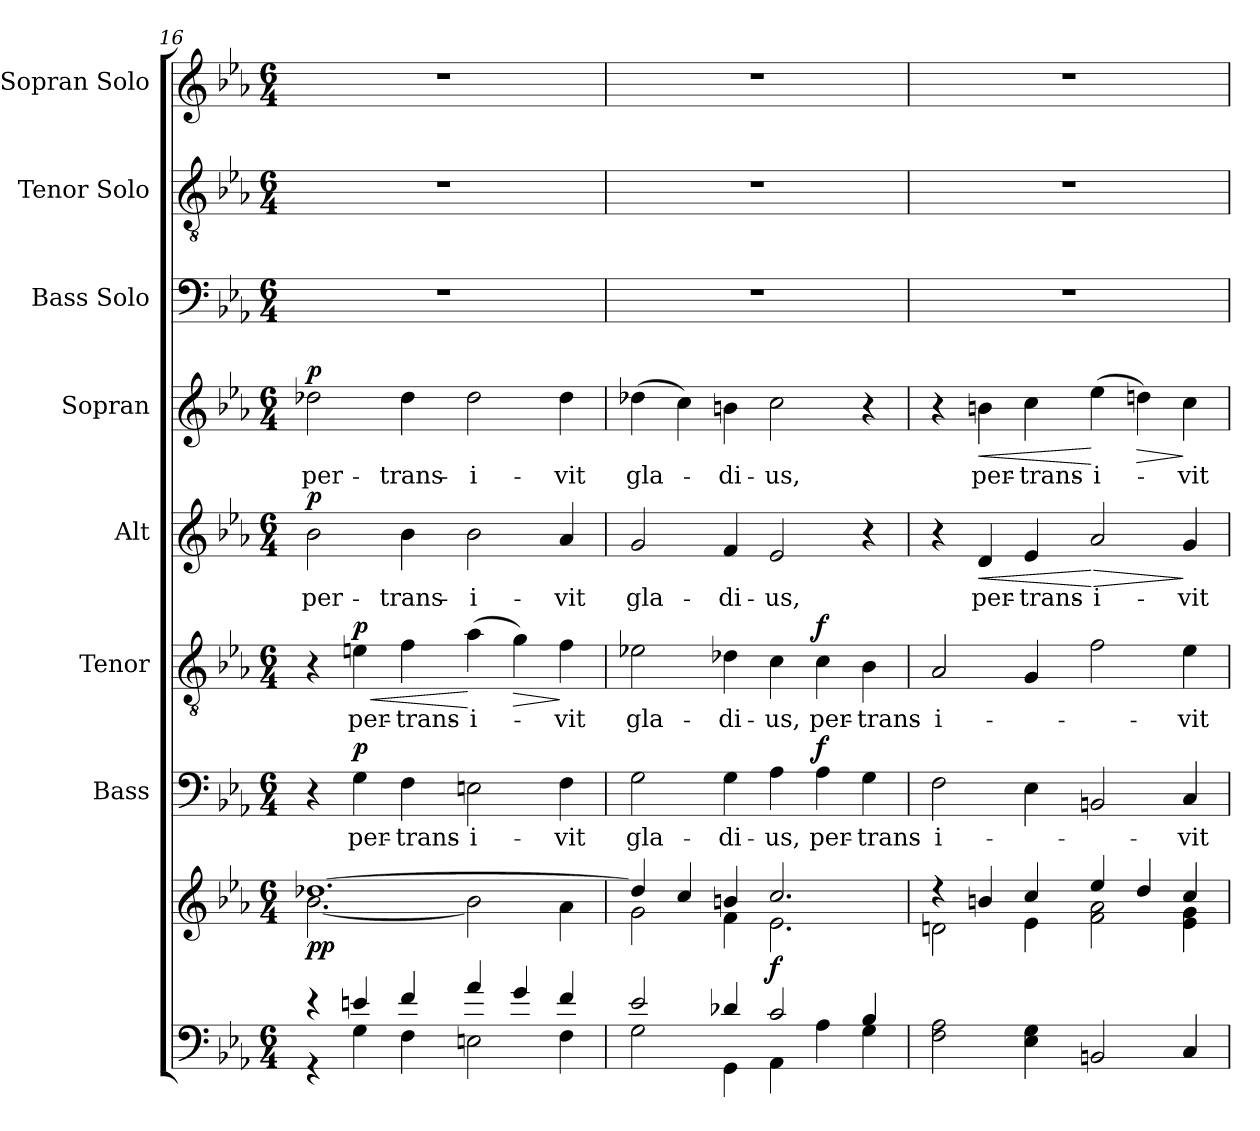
**kern	**kern	**dynam	**kern	**text	**dynam	**kern	**text	**dynam	**kern	**text	**dynam	**kern	**text	**dynam	**kern	**kern	**kern
*part8	*part8	*part8	*part7	*part7	*part7	*part6	*part6	*part6	*part5	*part5	*part5	*part4	*part4	*part4	*part3	*part2	*part1
*staff9	*staff8	*staff8/9	*staff7	*staff7	*staff7	*staff6	*staff6	*staff6	*staff5	*staff5	*staff5	*staff4	*staff4	*staff4	*staff3	*staff2	*staff1
*	*	*	*I"Bass	*	*	*I"Tenor	*	*	*I"Alt	*	*	*I"Sopran	*	*	*I"Bass Solo	*I"Tenor Solo	*I"Sopran Solo
*	*	*	*I'B.	*	*	*I'T.	*	*	*I'A.	*	*	*I'S.	*	*	*I'B. Solo	*I'T. Solo	*I'S. Solo
*clefF4	*clefG2	*	*clefF4	*	*	*clefGv2	*	*	*clefG2	*	*	*clefG2	*	*	*clefF4	*clefGv2	*clefG2
*k[b-e-a-]	*k[b-e-a-]	*	*k[b-e-a-]	*	*	*k[b-e-a-]	*	*	*k[b-e-a-]	*	*	*k[b-e-a-]	*	*	*k[b-e-a-]	*k[b-e-a-]	*k[b-e-a-]
*E-:	*E-:	*	*E-:	*	*	*E-:	*	*	*E-:	*	*	*E-:	*	*	*E-:	*E-:	*E-:
*M6/4	*M6/4	*	*M6/4	*	*	*M6/4	*	*	*M6/4	*	*	*M6/4	*	*	*M6/4	*M6/4	*M6/4
=16	=16	=16	=16	=16	=16	=16	=16	=16	=16	=16	=16	=16	=16	=16	=16	=16	=16
*^	*^	*	*	*	*	*	*	*	*	*	*	*	*	*	*	*	*
!	!	!	!	!LO:DY:b	!	!	!	!	!	!	!	!LO:LY:b	!LO:DY:a	!	!LO:LY:b	!LO:DY:a	!	!	!
4r	4r	[>1.dd-X	[<2.b-\	pp	4r	.	.	4r	.	.	2b-\	per-	p	2dd-X\	per-	p	1.r	1.r	1.r
!	!	!	!	!	!	!LO:LY:b	!LO:DY:a	!	!LO:LY:b	!LO:HP:b	!	!	!	!	!	!	!	!	!
!	!	!	!	!	!	!	!	!	!	!LO:DY:n=1:a	!	!	!	!	!	!	!	!	!
4en/	4G\	.	.	.	4G\	per-	p	4en\	per-	< p	.	.	.	.	.	.	.	.	.
!	!	!	!	!	!	!LO:LY:b	!	!	!LO:LY:b	!	!	!LO:LY:b	!	!	!LO:LY:b	!	!	!	!
4f/	4F\	.	.	.	4F\	-trans-	.	4f\	-trans-	.	4b-\	-trans-	.	4dd-\	-trans-	.	.	.	.
!	!	!	!	!	!	!LO:LY:b	!	!	!LO:LY:b	!	!	!LO:LY:b	!	!	!LO:LY:b	!	!	!	!
4a-/	2En\	.	2b-\]	.	2En\	-i-	.	(>4a-\	-i-	[	2b-\	-i-	.	2dd-\	-i-	.	.	.	.
!	!	!	!	!	!	!	!	!	!	!LO:HP:b	!	!	!	!	!	!	!	!	!
4g/	.	.	.	.	.	.	.	4g\)	.	>	.	.	.	.	.	.	.	.	.
!	!	!	!	!	!	!LO:LY:b	!	!	!LO:LY:b	!	!	!LO:LY:b	!	!	!LO:LY:b	!	!	!	!
4f/	4F\	.	4a-\	.	4F\	-vit	.	4f\	-vit	]	4a-/	-vit	.	4dd-\	-vit	.	.	.	.
!!LO:PB:g=z
=17	=17	=17	=17	=17	=17	=17	=17	=17	=17	=17	=17	=17	=17	=17	=17	=17	=17	=17	=17
!	!	!	!	!	!	!LO:LY:b	!	!	!LO:LY:b	!	!	!LO:LY:b	!	!	!LO:LY:b	!	!	!	!
2e-/	2G\	4dd-/]	2g\	.	2G\	gla-	.	2e-X\	gla-	.	2g/	gla-	.	(>4dd-X\	gla-	.	1.r	1.r	1.r
.	.	4cc/	.	.	.	.	.	.	.	.	.	.	.	4cc\)	.	.	.	.	.
!	!	!	!	!	!	!LO:LY:b	!	!	!LO:LY:b	!	!	!LO:LY:b	!	!	!LO:LY:b	!	!	!	!
4d-X/	4GG\	4bn/	4f\	.	4G\	-di-	.	4d-X\	-di-	.	4f/	-di-	.	4bn\	-di-	.	.	.	.
!	!	!	!	!LO:DY:b	!	!LO:LY:b	!	!	!LO:LY:b	!	!	!LO:LY:b	!	!	!LO:LY:b	!	!	!	!
2c/	4AA-\	2.cc/	2.e-\	f	4A-\	-us,	.	4c\	-us,	.	2e-/	-us,	.	2cc\	-us,	.	.	.	.
!	!	!	!	!	!	!LO:LY:b	!LO:DY:a	!	!LO:LY:b	!LO:DY:a	!	!	!	!	!	!	!	!	!
.	4A-\	.	.	.	4A-\	per-	f	4c\	per-	f	.	.	.	.	.	.	.	.	.
!	!	!	!	!	!	!LO:LY:b	!	!	!LO:LY:b	!	!	!	!	!	!	!	!	!	!
4B-/	4G\	.	.	.	4G\	-trans-	.	4B-\	-trans-	.	4r	.	.	4r	.	.	.	.	.
=18	=18	=18	=18	=18	=18	=18	=18	=18	=18	=18	=18	=18	=18	=18	=18	=18	=18	=18	=18
!	!	!	!	!	!	!LO:LY:b	!	!	!LO:LY:b	!	!	!	!	!	!	!	!	!	!
*v	*v	*	*	*	*	*	*	*	*	*	*	*	*	*	*	*	*	*	*
2F\ 2A-\	4rdd	2dn\	.	2F\	-i-	.	2A-/	-i-	.	4r	.	.	4r	.	.	1.r	1.r	1.r
!	!	!	!	!	!	!	!	!	!	!	!LO:LY:b	!LO:HP:b	!	!LO:LY:b	!LO:HP:b	!	!	!
.	4bn/	.	.	.	.	.	.	.	.	4d/	per-	<	4bn\	per-	<	.	.	.
!	!	!	!	!	!	!	!	!	!	!	!LO:LY:b	!	!	!LO:LY:b	!	!	!	!
4E-\ 4G\	4cc/	4e-\	.	4E-\	.	.	4G/	.	.	4e-/	-trans-	.	4cc\	-trans-	.	.	.	.
!	!	!	!	!	!	!	!	!	!	!	!LO:LY:b	!LO:HP:n=1:b	!	!LO:LY:b	!	!	!	!
2BBn/	4ee-/	2f\ 2a-\	.	2BBn/	.	.	2f\	.	.	2a-/	-i-	[ >	(>4ee-\	-i-	[	.	.	.
!	!	!	!	!	!	!	!	!	!	!	!	!	!	!	!LO:HP:b	!	!	!
.	4dd/	.	.	.	.	.	.	.	.	.	.	.	4ddn\)	.	>	.	.	.
!	!	!	!	!	!LO:LY:b	!	!	!LO:LY:b	!	!	!LO:LY:b	!	!	!LO:LY:b	!	!	!	!
4C/	4cc/	4e-\ 4g\	.	4C/	-vit	.	4e-\	-vit	.	4g/	-vit	]	4cc\	-vit	]	.	.	.
*	*v	*v	*	*	*	*	*	*	*	*	*	*	*	*	*	*	*	*
=	=	=	=	=	=	=	=	=	=	=	=	=	=	=	=	=	=
*-	*-	*-	*-	*-	*-	*-	*-	*-	*-	*-	*-	*-	*-	*-	*-	*-	*-
